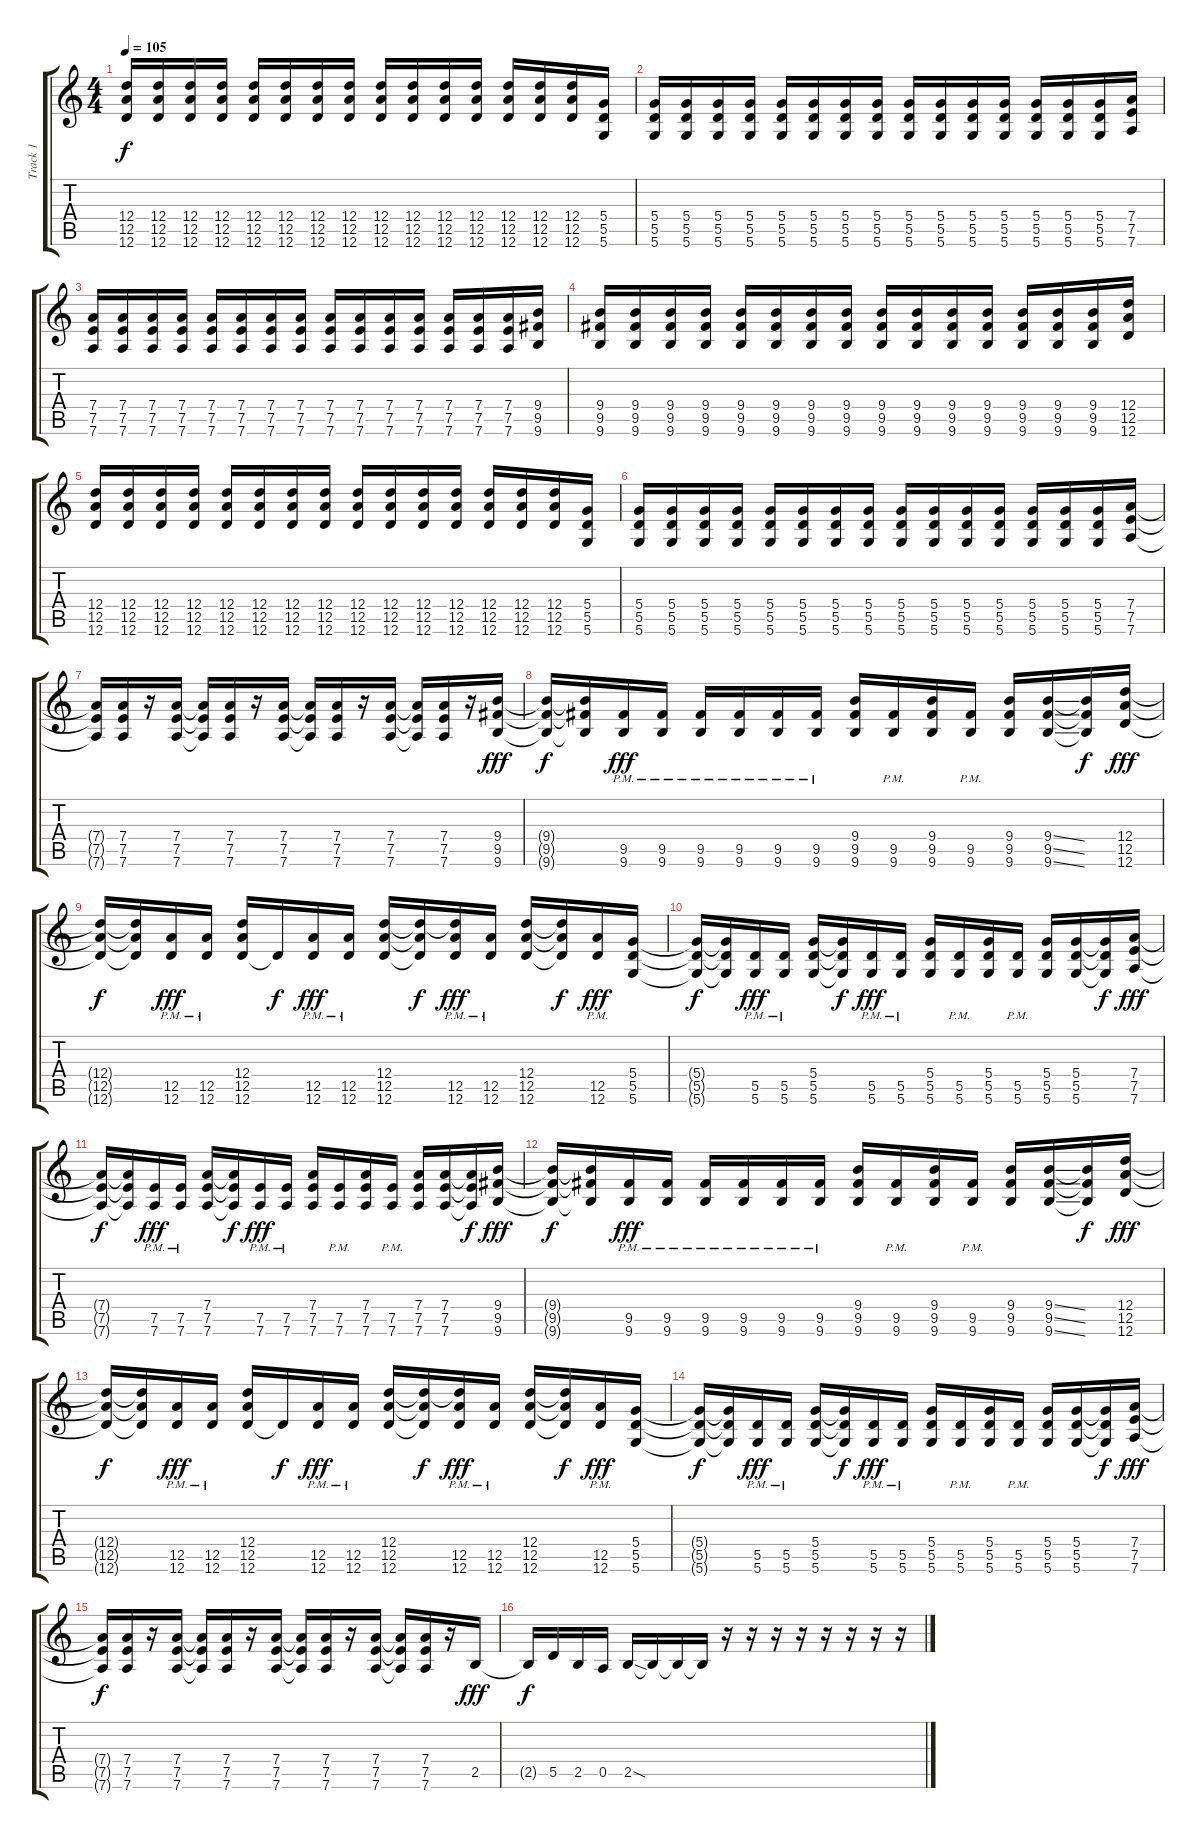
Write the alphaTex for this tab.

\track ("Track 1" "Track 1") {instrument distortionguitar}
\staff {score tabs}
\tuning (E4 B3 G3 D3 A2 D2) {hide}
\ts (4 4)
\tempo 105
\clef g2
\ks c
(12.4 12.5 12.6).16{dy f} (12.4 12.5 12.6).16 (12.4 12.5 12.6).16 (12.4 12.5 12.6).16 (12.4 12.5 12.6).16 (12.4 12.5 12.6).16 (12.4 12.5 12.6).16 (12.4 12.5 12.6).16 (12.4 12.5 12.6).16 (12.4 12.5 12.6).16 (12.4 12.5 12.6).16 (12.4 12.5 12.6).16 (12.4 12.5 12.6).16 (12.4 12.5 12.6).16 (12.4 12.5 12.6).16 (5.4 5.5 5.6).16 |
(5.4 5.5 5.6).16 (5.4 5.5 5.6).16 (5.4 5.5 5.6).16 (5.4 5.5 5.6).16 (5.4 5.5 5.6).16 (5.4 5.5 5.6).16 (5.4 5.5 5.6).16 (5.4 5.5 5.6).16 (5.4 5.5 5.6).16 (5.4 5.5 5.6).16 (5.4 5.5 5.6).16 (5.4 5.5 5.6).16 (5.4 5.5 5.6).16 (5.4 5.5 5.6).16 (5.4 5.5 5.6).16 (7.4 7.5 7.6).16 |
(7.4 7.5 7.6).16 (7.4 7.5 7.6).16 (7.4 7.5 7.6).16 (7.4 7.5 7.6).16 (7.4 7.5 7.6).16 (7.4 7.5 7.6).16 (7.4 7.5 7.6).16 (7.4 7.5 7.6).16 (7.4 7.5 7.6).16 (7.4 7.5 7.6).16 (7.4 7.5 7.6).16 (7.4 7.5 7.6).16 (7.4 7.5 7.6).16 (7.4 7.5 7.6).16 (7.4 7.5 7.6).16 (9.4 9.5 9.6).16 |
(9.4 9.5 9.6).16 (9.4 9.5 9.6).16 (9.4 9.5 9.6).16 (9.4 9.5 9.6).16 (9.4 9.5 9.6).16 (9.4 9.5 9.6).16 (9.4 9.5 9.6).16 (9.4 9.5 9.6).16 (9.4 9.5 9.6).16 (9.4 9.5 9.6).16 (9.4 9.5 9.6).16 (9.4 9.5 9.6).16 (9.4 9.5 9.6).16 (9.4 9.5 9.6).16 (9.4 9.5 9.6).16 (12.4 12.5 12.6).16 |
(12.4 12.5 12.6).16 (12.4 12.5 12.6).16 (12.4 12.5 12.6).16 (12.4 12.5 12.6).16 (12.4 12.5 12.6).16 (12.4 12.5 12.6).16 (12.4 12.5 12.6).16 (12.4 12.5 12.6).16 (12.4 12.5 12.6).16 (12.4 12.5 12.6).16 (12.4 12.5 12.6).16 (12.4 12.5 12.6).16 (12.4 12.5 12.6).16 (12.4 12.5 12.6).16 (12.4 12.5 12.6).16 (5.4 5.5 5.6).16 |
(5.4 5.5 5.6).16 (5.4 5.5 5.6).16 (5.4 5.5 5.6).16 (5.4 5.5 5.6).16 (5.4 5.5 5.6).16 (5.4 5.5 5.6).16 (5.4 5.5 5.6).16 (5.4 5.5 5.6).16 (5.4 5.5 5.6).16 (5.4 5.5 5.6).16 (5.4 5.5 5.6).16 (5.4 5.5 5.6).16 (5.4 5.5 5.6).16 (5.4 5.5 5.6).16 (5.4 5.5 5.6).16 (7.4 7.5 7.6).16 |
(7.4{t} 7.5{t} 7.6{t}).16 (7.4 7.5 7.6).16 r.16 (7.4 7.5 7.6).16 (7.4{t} 7.5{t} 7.6{t}).16 (7.4 7.5 7.6).16 r.16 (7.4 7.5 7.6).16 (7.4{t} 7.5{t} 7.6{t}).16 (7.4 7.5 7.6).16 r.16 (7.4 7.5 7.6).16 (7.4{t} 7.5{t} 7.6{t}).16 (7.4 7.5 7.6).16 r.16 (9.4 9.5 9.6).16{dy fff} |
(9.4{t} 9.5{t} 9.6{t}).16{dy f} (9.4{t} 9.5{t} 9.6{t}).16 (9.5{pm} 9.6{pm}).16{dy fff} (9.5{pm} 9.6{pm}).16 (9.5{pm} 9.6{pm}).16 (9.5{pm} 9.6{pm}).16 (9.5{pm} 9.6{pm}).16 (9.5{pm} 9.6{pm}).16 (9.4 9.5 9.6).16 (9.5{pm} 9.6{pm}).16 (9.4 9.5 9.6).16 (9.5{pm} 9.6{pm}).16 (9.4 9.5 9.6).16 (9.4{ss} 9.5{ss} 9.6{ss}).16 (9.4{t} 9.5{t} 9.6{t}).16{dy f} (12.4 12.5 12.6).16{dy fff} |
(12.4{t} 12.5{t} 12.6{t}).16{dy f} (12.4{t} 12.5{t} 12.6{t}).16 (12.5{pm} 12.6{pm}).16{dy fff} (12.5{pm} 12.6{pm}).16 (12.4 12.5 12.6).16 12.6{t}.16{dy f} (12.5{pm} 12.6{pm}).16{dy fff} (12.5{pm} 12.6{pm}).16 (12.4 12.5 12.6).16 (12.4{t} 12.5{t} 12.6{t}).16{dy f} (12.4{t} 12.5 12.6{pm}).16{dy fff} (12.5{pm} 12.6{pm}).16 (12.4 12.5 12.6).16 (12.4{t} 12.5{t} 12.6{t}).16{dy f} (12.5{pm} 12.6{pm}).16{dy fff} (5.4 5.5 5.6).16 |
(5.4{t} 5.5{t} 5.6{t}).16{dy f} (5.4{t} 5.5{t} 5.6{t}).16 (5.5{pm} 5.6{pm}).16{dy fff} (5.5{pm} 5.6{pm}).16 (5.4 5.5 5.6).16 (5.4{t} 5.5{t} 5.6{t}).16{dy f} (5.5{pm} 5.6{pm}).16{dy fff} (5.5{pm} 5.6{pm}).16 (5.4 5.5 5.6).16 (5.5{pm} 5.6{pm}).16 (5.4 5.5 5.6).16 (5.5{pm} 5.6{pm}).16 (5.4 5.5 5.6).16 (5.4 5.5 5.6).16 (5.4{t} 5.5{t} 5.6{t}).16{dy f} (7.4 7.5 7.6).16{dy fff} |
(7.4{t} 7.5{t} 7.6{t}).16{dy f} (7.4{t} 7.5{t} 7.6{t}).16 (7.5{pm} 7.6{pm}).16{dy fff} (7.5{pm} 7.6{pm}).16 (7.4 7.5 7.6).16 (7.4{t} 7.5{t} 7.6{t}).16{dy f} (7.5{pm} 7.6{pm}).16{dy fff} (7.5{pm} 7.6{pm}).16 (7.4 7.5 7.6).16 (7.5{pm} 7.6{pm}).16 (7.4 7.5 7.6).16 (7.5{pm} 7.6{pm}).16 (7.4 7.5 7.6).16 (7.4 7.5 7.6).16 (7.4{t} 7.5{t} 7.6{t}).16{dy f} (9.4 9.5 9.6).16{dy fff} |
(9.4{t} 9.5{t} 9.6{t}).16{dy f} (9.4{t} 9.5{t} 9.6{t}).16 (9.5{pm} 9.6{pm}).16{dy fff} (9.5{pm} 9.6{pm}).16 (9.5{pm} 9.6{pm}).16 (9.5{pm} 9.6{pm}).16 (9.5{pm} 9.6{pm}).16 (9.5{pm} 9.6{pm}).16 (9.4 9.5 9.6).16 (9.5{pm} 9.6{pm}).16 (9.4 9.5 9.6).16 (9.5{pm} 9.6{pm}).16 (9.4 9.5 9.6).16 (9.4{ss} 9.5{ss} 9.6{ss}).16 (9.4{t} 9.5{t} 9.6{t}).16{dy f} (12.4 12.5 12.6).16{dy fff} |
(12.4{t} 12.5{t} 12.6{t}).16{dy f} (12.4{t} 12.5{t} 12.6{t}).16 (12.5{pm} 12.6{pm}).16{dy fff} (12.5{pm} 12.6{pm}).16 (12.4 12.5 12.6).16 12.6{t}.16{dy f} (12.5{pm} 12.6{pm}).16{dy fff} (12.5{pm} 12.6{pm}).16 (12.4 12.5 12.6).16 (12.4{t} 12.5{t} 12.6{t}).16{dy f} (12.4{t} 12.5 12.6{pm}).16{dy fff} (12.5{pm} 12.6{pm}).16 (12.4 12.5 12.6).16 (12.4{t} 12.5{t} 12.6{t}).16{dy f} (12.5{pm} 12.6{pm}).16{dy fff} (5.4 5.5 5.6).16 |
(5.4{t} 5.5{t} 5.6{t}).16{dy f} (5.4{t} 5.5{t} 5.6{t}).16 (5.5{pm} 5.6{pm}).16{dy fff} (5.5{pm} 5.6{pm}).16 (5.4 5.5 5.6).16 (5.4{t} 5.5{t} 5.6{t}).16{dy f} (5.5{pm} 5.6{pm}).16{dy fff} (5.5{pm} 5.6{pm}).16 (5.4 5.5 5.6).16 (5.5{pm} 5.6{pm}).16 (5.4 5.5 5.6).16 (5.5{pm} 5.6{pm}).16 (5.4 5.5 5.6).16 (5.4 5.5 5.6).16 (5.4{t} 5.5{t} 5.6{t}).16{dy f} (7.4 7.5 7.6).16{dy fff} |
(7.4{t} 7.5{t} 7.6{t}).16{dy f} (7.4 7.5 7.6).16 r.16 (7.4 7.5 7.6).16 (7.4{t} 7.5{t} 7.6{t}).16 (7.4 7.5 7.6).16 r.16 (7.4 7.5 7.6).16 (7.4{t} 7.5{t} 7.6{t}).16 (7.4 7.5 7.6).16 r.16 (7.4 7.5 7.6).16 (7.4{t} 7.5{t} 7.6{t}).16 (7.4 7.5 7.6).16 r.16 2.5.16{dy fff} |
2.5{t}.16{dy f} 5.5.16 2.5.16 0.5.16 2.5{sod}.16 2.5{t}.16 2.5{t}.16 2.5{t}.16 r.16 r.16 r.16 r.16 r.16 r.16 r.16 r.16
